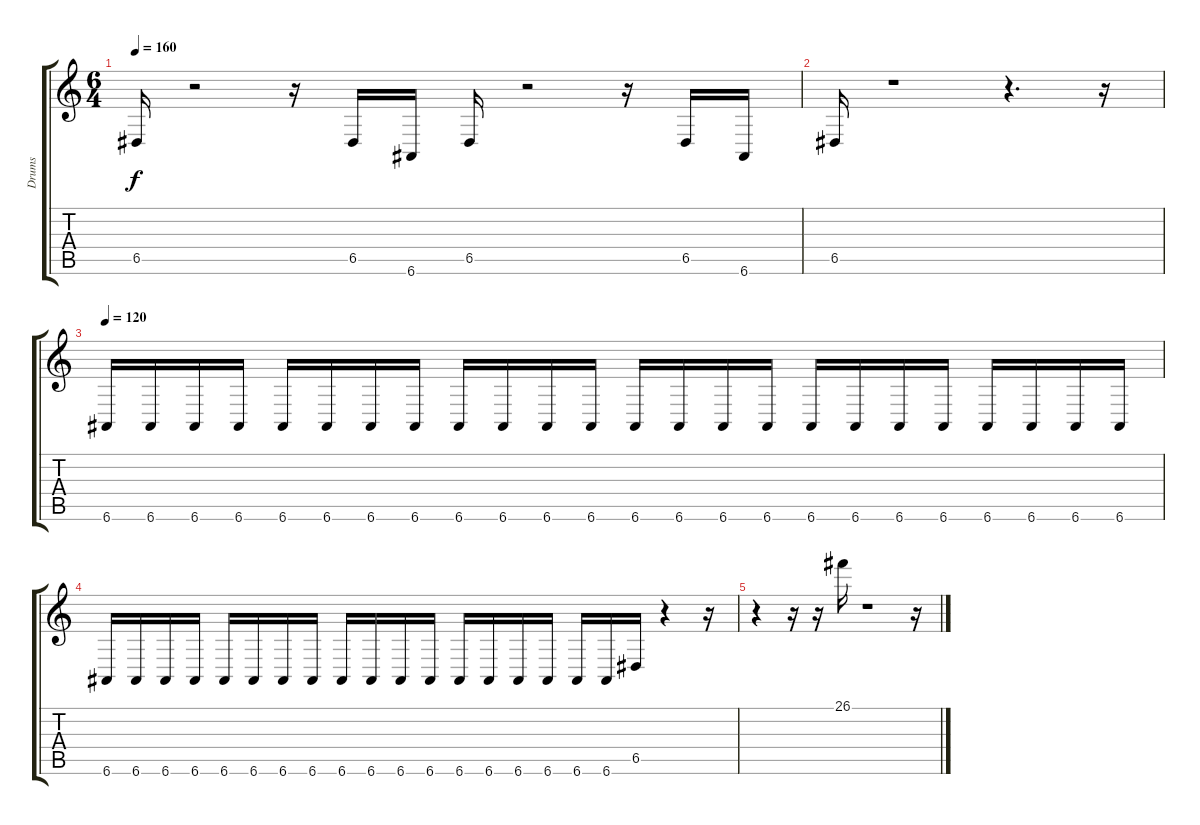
\track ("Drums" "Drums") {instrument melodictom}
\staff {score tabs}
\tuning (E4 B3 G3 D3 A2 E2) {hide}
\ts (6 4)
\tempo 160
\clef g2
\ks c
6.5.16{dy f} r.2 r.16 6.5.16 6.6.16 6.5.16 r.2 r.16 6.5.16 6.6.16 |
6.5.16 r.1 r.4{d} r.16 |
\tempo 120
6.6.16 6.6.16 6.6.16 6.6.16 6.6.16 6.6.16 6.6.16 6.6.16 6.6.16 6.6.16 6.6.16 6.6.16 6.6.16 6.6.16 6.6.16 6.6.16 6.6.16 6.6.16 6.6.16 6.6.16 6.6.16 6.6.16 6.6.16 6.6.16 |
6.6.16 6.6.16 6.6.16 6.6.16 6.6.16 6.6.16 6.6.16 6.6.16 6.6.16 6.6.16 6.6.16 6.6.16 6.6.16 6.6.16 6.6.16 6.6.16 6.6.16 6.6.16 6.5.16 r.4 r.16 |
r.4 r.16 r.16 26.1.16 r.1 r.16
